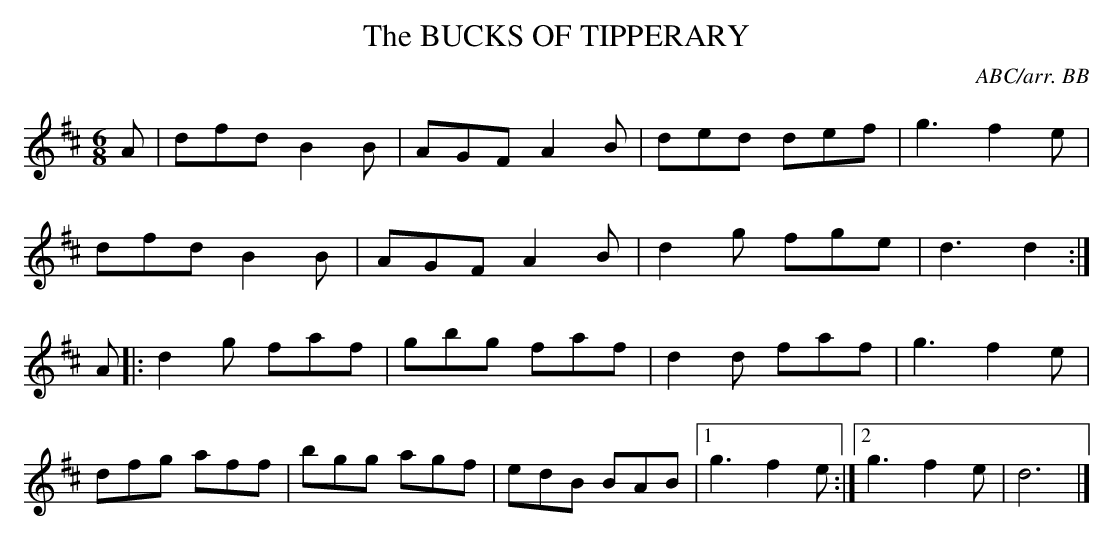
X:1
T:BUCKS OF TIPPERARY, The
C:ABC/arr. BB
Y:"Irish"
M:6/8
L:1/8
K:D
A|dfd B2B|AGF A2B|ded def|g3 f2e|
dfd B2B|AGF A2B|d2g fge|d3 d2:|
A|:d2g faf|gbg faf|d2d faf|g3 f2e|
dfg aff|bgg agf|edB BAB|1g3 f2e:|\
[2 g3 f2e|d6|]
